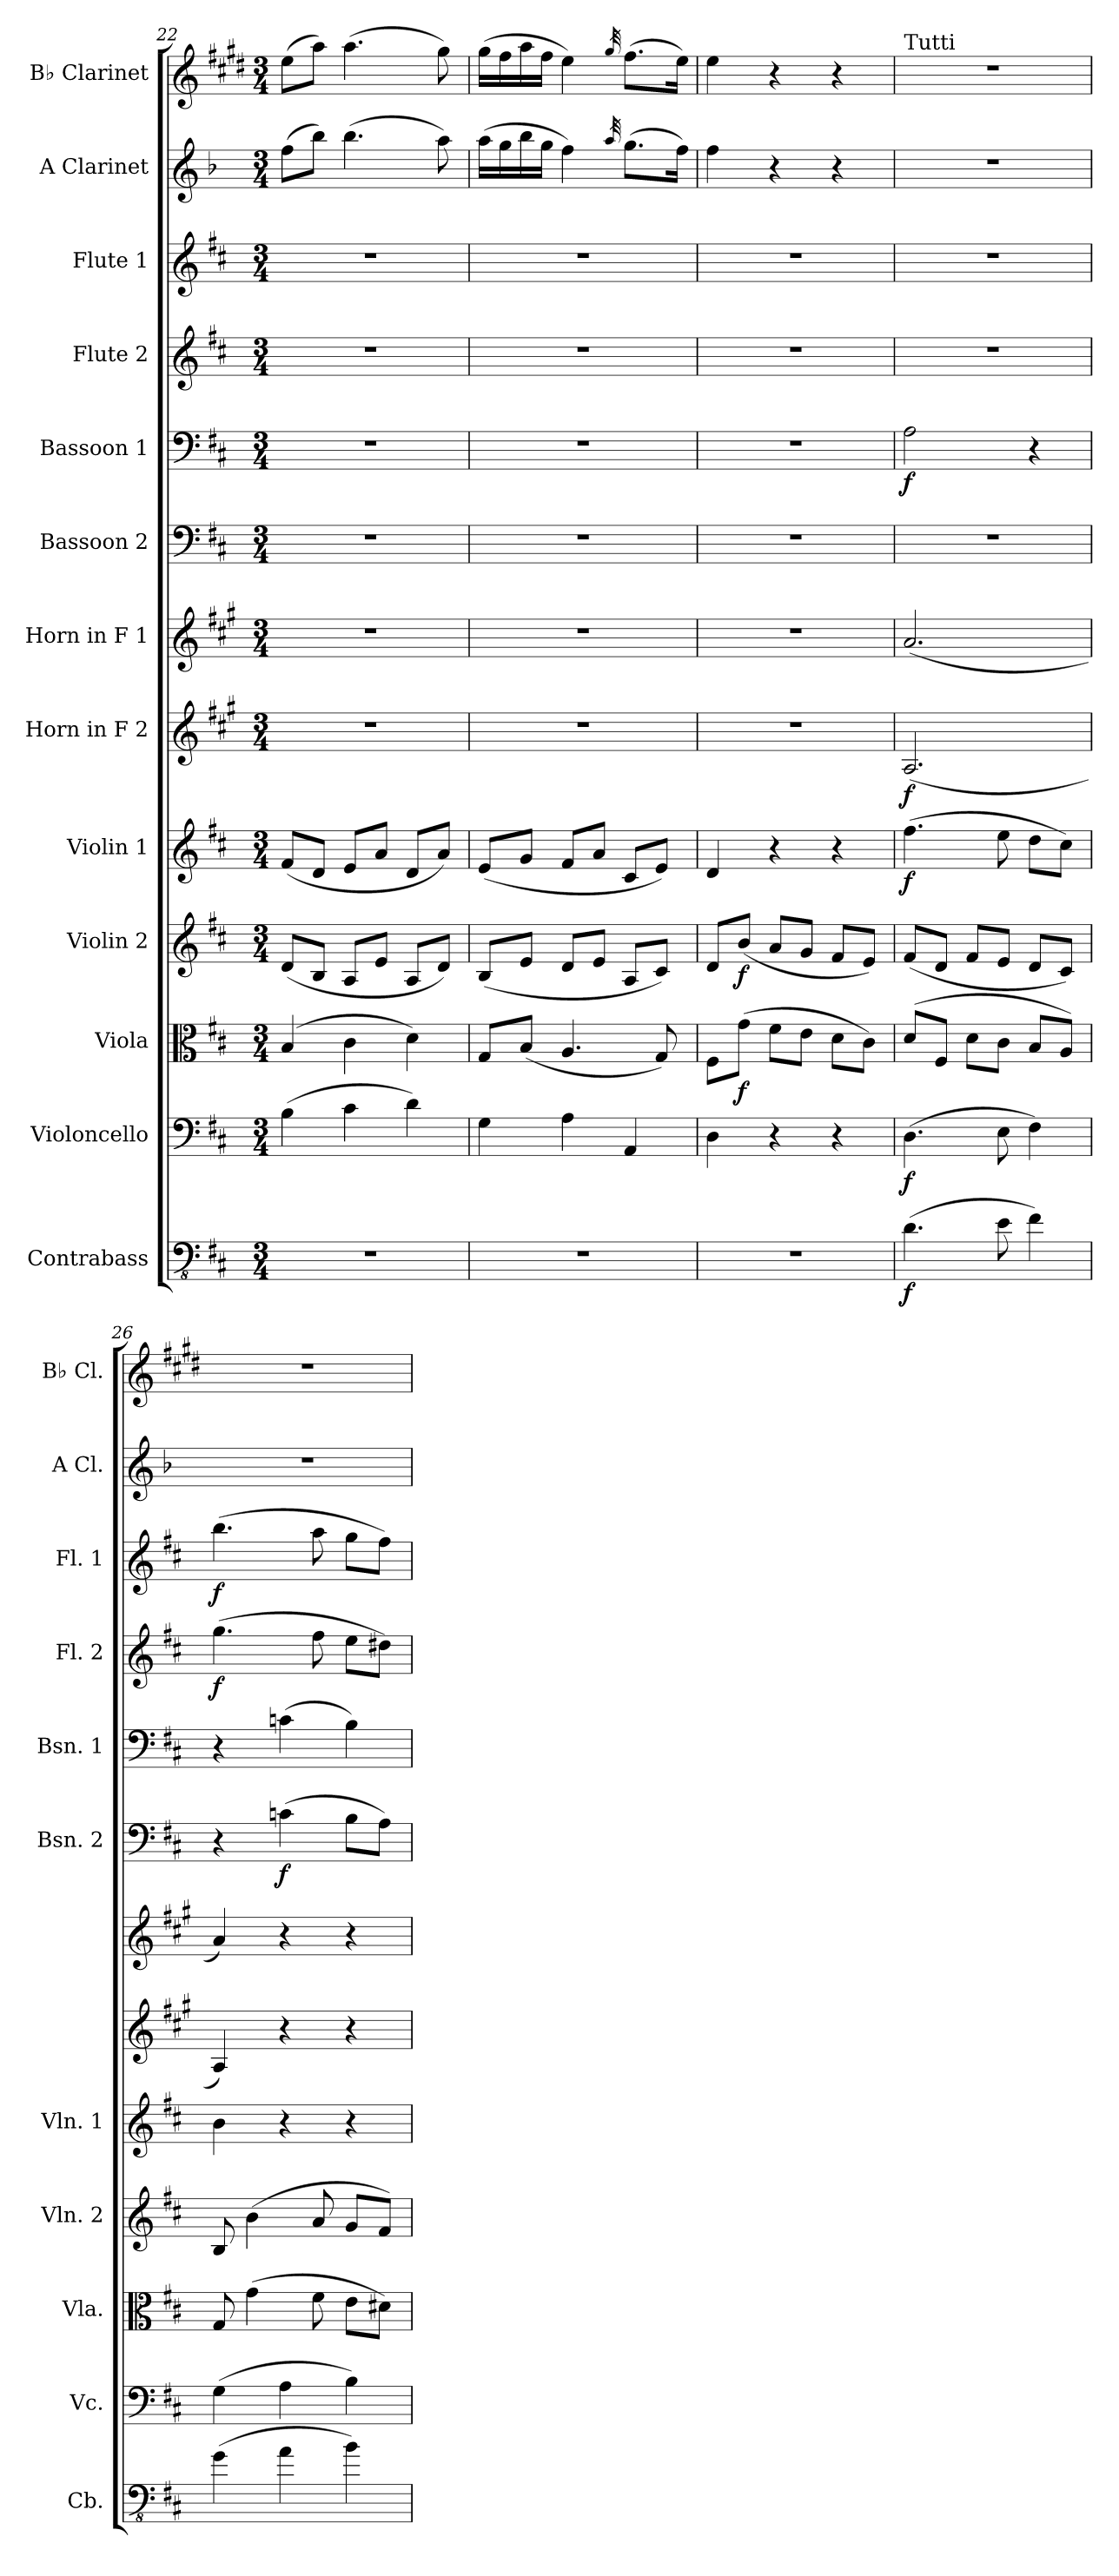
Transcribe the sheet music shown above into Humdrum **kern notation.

**kern	**dynam	**kern	**dynam	**kern	**dynam	**kern	**dynam	**kern	**dynam	**kern	**dynam	**kern	**kern	**dynam	**kern	**dynam	**kern	**dynam	**kern	**dynam	**kern	**kern
*part13	*part13	*part12	*part12	*part11	*part11	*part10	*part10	*part9	*part9	*part8	*part8	*part7	*part6	*part6	*part5	*part5	*part4	*part4	*part3	*part3	*part2	*part1
*staff13	*staff13	*staff12	*staff12	*staff11	*staff11	*staff10	*staff10	*staff9	*staff9	*staff8	*staff8	*staff7	*staff6	*staff6	*staff5	*staff5	*staff4	*staff4	*staff3	*staff3	*staff2	*staff1
*I"Contrabass	*	*I"Violoncello	*	*I"Viola	*	*I"Violin 2	*	*I"Violin 1	*	*I"Horn in F 2	*	*I"Horn in F 1	*I"Bassoon 2	*	*I"Bassoon 1	*	*I"Flute 2	*	*I"Flute 1	*	*I"A Clarinet	*I"B♭ Clarinet
*I'Cb.	*	*I'Vc.	*	*I'Vla.	*	*I'Vln. 2	*	*I'Vln. 1	*	*	*	*	*I'Bsn. 2	*	*I'Bsn. 1	*	*I'Fl. 2	*	*I'Fl. 1	*	*I'A Cl.	*I'B♭ Cl.
*clefFv4	*	*clefF4	*	*clefC3	*	*clefG2	*	*clefG2	*	*clefG2	*	*clefG2	*clefF4	*	*clefF4	*	*clefG2	*	*clefG2	*	*clefG2	*clefG2
*ITrd7c12	*	*	*	*	*	*	*	*	*	*ITrd4c7	*	*ITrd4c7	*	*	*	*	*	*	*	*	*ITrd2c3	*ITrd1c2
*k[f#c#]	*	*k[f#c#]	*	*k[f#c#]	*	*k[f#c#]	*	*k[f#c#]	*	*k[f#c#]	*	*k[f#c#]	*k[f#c#]	*	*k[f#c#]	*	*k[f#c#]	*	*k[f#c#]	*	*k[f#c#]	*k[f#c#]
*M3/4	*	*M3/4	*	*M3/4	*	*M3/4	*	*M3/4	*	*M3/4	*	*M3/4	*M3/4	*	*M3/4	*	*M3/4	*	*M3/4	*	*M3/4	*M3/4
=22	=22	=22	=22	=22	=22	=22	=22	=22	=22	=22	=22	=22	=22	=22	=22	=22	=22	=22	=22	=22	=22	=22
2.r	.	(>4B\	.	(>4B/	.	(<8d/L	.	(<8f#/L	.	2.r	.	2.r	2.r	.	2.r	.	2.r	.	2.r	.	(>8dd\L	(>8dd\L
.	.	.	.	.	.	8B/J	.	8d/J	.	.	.	.	.	.	.	.	.	.	.	.	8gg\J)	8gg\J)
.	.	4c#\	.	4c#\	.	8A/L	.	8e/L	.	.	.	.	.	.	.	.	.	.	.	.	(>4.gg\	(>4.gg\
.	.	.	.	.	.	8e/J	.	8a/J	.	.	.	.	.	.	.	.	.	.	.	.	.	.
.	.	4d\)	.	4d\)	.	8A/L	.	8d/L	.	.	.	.	.	.	.	.	.	.	.	.	.	.
.	.	.	.	.	.	8d/J)	.	8a/J)	.	.	.	.	.	.	.	.	.	.	.	.	8ff#\)	8ff#\)
!!LO:PB:g=z
=23	=23	=23	=23	=23	=23	=23	=23	=23	=23	=23	=23	=23	=23	=23	=23	=23	=23	=23	=23	=23	=23	=23
2.r	.	4G\	.	8G/L	.	(<8B/L	.	(<8e/L	.	2.r	.	2.r	2.r	.	2.r	.	2.r	.	2.r	.	(>16ff#\LL	(>16ff#\LL
.	.	.	.	.	.	.	.	.	.	.	.	.	.	.	.	.	.	.	.	.	16ee\	16ee\
.	.	.	.	(<8B/J	.	8e/J	.	8g/J	.	.	.	.	.	.	.	.	.	.	.	.	16gg\	16gg\
.	.	.	.	.	.	.	.	.	.	.	.	.	.	.	.	.	.	.	.	.	16ee\JJ	16ee\JJ
.	.	4A\	.	4.A/	.	8d/L	.	8f#/L	.	.	.	.	.	.	.	.	.	.	.	.	4dd\)	4dd\)
.	.	.	.	.	.	8e/J	.	8a/J	.	.	.	.	.	.	.	.	.	.	.	.	.	.
.	.	.	.	.	.	.	.	.	.	.	.	.	.	.	.	.	.	.	.	.	32qff#/	32qff#/
.	.	4AA/	.	.	.	8A/L	.	8c#/L	.	.	.	.	.	.	.	.	.	.	.	.	(>8.ee\L	(>8.ee\L
.	.	.	.	8G/)	.	8c#/J)	.	8e/J)	.	.	.	.	.	.	.	.	.	.	.	.	.	.
.	.	.	.	.	.	.	.	.	.	.	.	.	.	.	.	.	.	.	.	.	16dd\Jk)	16dd\Jk)
=24	=24	=24	=24	=24	=24	=24	=24	=24	=24	=24	=24	=24	=24	=24	=24	=24	=24	=24	=24	=24	=24	=24
2.r	.	4D\	.	8F#\L	.	8d/L	.	4d/	.	2.r	.	2.r	2.r	.	2.r	.	2.r	.	2.r	.	4dd\	4dd\
!	!	!	!	!	!LO:DY:b	!	!LO:DY:b	!	!	!	!	!	!	!	!	!	!	!	!	!	!	!
.	.	.	.	(>8g\J	f	(<8b/J	f	.	.	.	.	.	.	.	.	.	.	.	.	.	.	.
.	.	4r	.	8f#\L	.	8a/L	.	4r	.	.	.	.	.	.	.	.	.	.	.	.	4r	4r
.	.	.	.	8e\J	.	8g/J	.	.	.	.	.	.	.	.	.	.	.	.	.	.	.	.
.	.	4r	.	8d\L	.	8f#/L	.	4r	.	.	.	.	.	.	.	.	.	.	.	.	4r	4r
.	.	.	.	8c#\J)	.	8e/J)	.	.	.	.	.	.	.	.	.	.	.	.	.	.	.	.
=25	=25	=25	=25	=25	=25	=25	=25	=25	=25	=25	=25	=25	=25	=25	=25	=25	=25	=25	=25	=25	=25	=25
!	!	!	!	!	!	!	!	!	!	!	!	!	!	!	!	!	!	!	!	!	!	!LO:TX:t=Tutti
!	!LO:DY:b	!	!LO:DY:b	!	!	!	!	!	!LO:DY:b	!	!LO:DY:b	!	!	!	!	!LO:DY:b	!	!	!	!	!	!
(>4.DD\	f	(>4.D\	f	(>8d/L	.	(<8f#/L	.	(>4.ff#\	f	(<2.D/	f	(<2.d/	2.r	.	2A\	f	2.r	.	2.r	.	2.r	2.r
.	.	.	.	8F#/J	.	8d/J	.	.	.	.	.	.	.	.	.	.	.	.	.	.	.	.
.	.	.	.	8d\L	.	8f#/L	.	.	.	.	.	.	.	.	.	.	.	.	.	.	.	.
8EE\	.	8E\	.	8c#\J	.	8e/J	.	8ee\	.	.	.	.	.	.	.	.	.	.	.	.	.	.
4FF#\)	.	4F#\)	.	8B/L	.	8d/L	.	8dd\L	.	.	.	.	.	.	4r	.	.	.	.	.	.	.
.	.	.	.	8A/J)	.	8c#/J)	.	8cc#\J)	.	.	.	.	.	.	.	.	.	.	.	.	.	.
=26	=26	=26	=26	=26	=26	=26	=26	=26	=26	=26	=26	=26	=26	=26	=26	=26	=26	=26	=26	=26	=26	=26
!	!	!	!	!	!	!	!	!	!	!	!	!	!	!	!	!	!	!LO:DY:b	!	!LO:DY:b	!	!
(>4GG\	.	(>4G\	.	8G/	.	8B/	.	4b\	.	4D/)	.	4d/)	4r	.	4r	.	(>4.gg\	f	(>4.bb\	f	2.r	2.r
.	.	.	.	(>4g\	.	(>4b\	.	.	.	.	.	.	.	.	.	.	.	.	.	.	.	.
!	!	!	!	!	!	!	!	!	!	!	!	!	!	!LO:DY:b	!	!	!	!	!	!	!	!
4AA\	.	4A\	.	.	.	.	.	4r	.	4r	.	4r	(>4cn\	f	(>4cn\	.	.	.	.	.	.	.
.	.	.	.	8f#\	.	8a/	.	.	.	.	.	.	.	.	.	.	8ff#\	.	8aa\	.	.	.
4BB\)	.	4B\)	.	8e\L	.	8g/L	.	4r	.	4r	.	4r	8B\L	.	4B\)	.	8ee\L	.	8gg\L	.	.	.
.	.	.	.	8d#X\J)	.	8f#/J)	.	.	.	.	.	.	8A\J)	.	.	.	8dd#X\J)	.	8ff#\J)	.	.	.
=	=	=	=	=	=	=	=	=	=	=	=	=	=	=	=	=	=	=	=	=	=	=
*-	*-	*-	*-	*-	*-	*-	*-	*-	*-	*-	*-	*-	*-	*-	*-	*-	*-	*-	*-	*-	*-	*-
